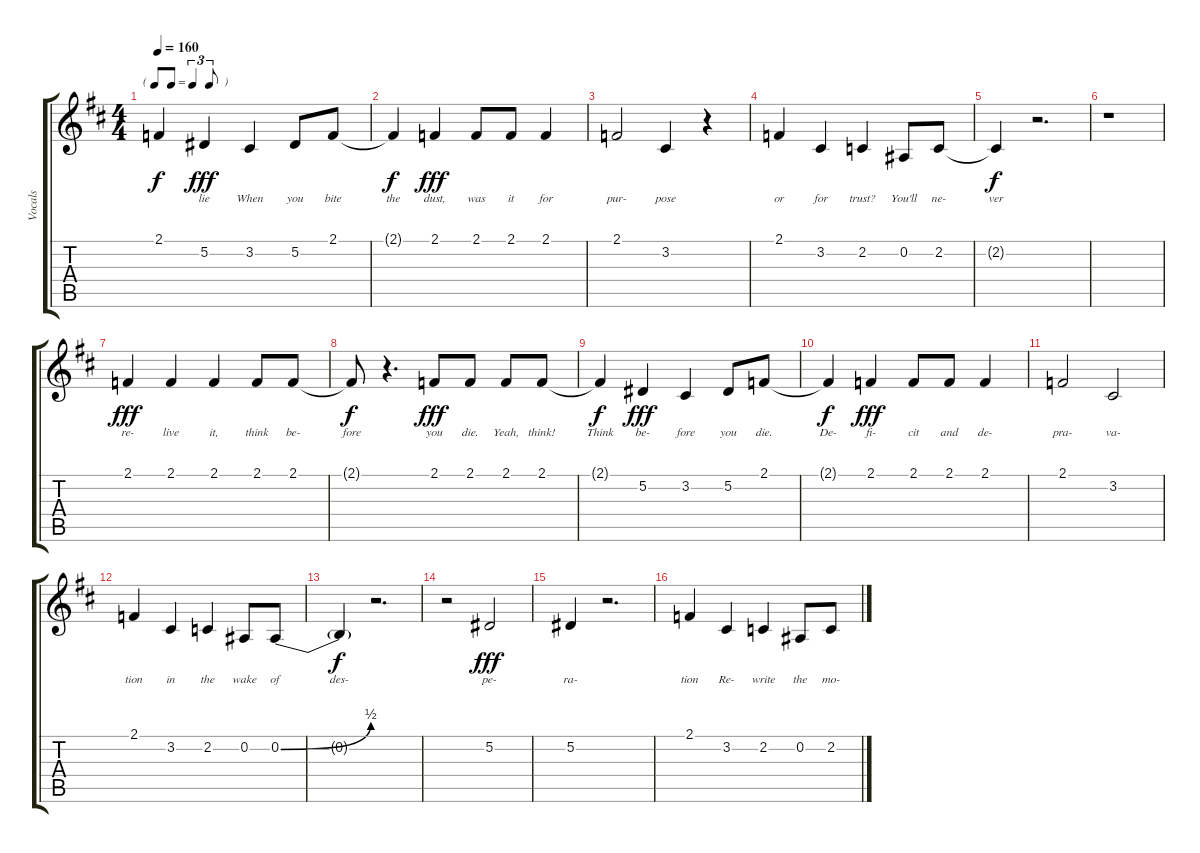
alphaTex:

\track ("Vocals" "Vocals") {instrument oboe}
\staff {score tabs}
\tuning (Eb4 Bb3 Gb3 Db3 Ab2 Eb2) {hide}
\ts (4 4)
\tf triplet8th
\tempo 160
\clef g2
\ks d
2.1{t}.4{lyrics (0 "") lyrics (1 "") lyrics (2 "") lyrics (3 "") lyrics (4 "") dy f} 5.2.4{lyrics (0 "lie") lyrics (1 "") lyrics (2 "") lyrics (3 "") lyrics (4 "") dy fff} 3.2.4{lyrics (0 "When") lyrics (1 "") lyrics (2 "") lyrics (3 "") lyrics (4 "")} 5.2.8{lyrics (0 "you") lyrics (1 "") lyrics (2 "") lyrics (3 "") lyrics (4 "")} 2.1.8{lyrics (0 "bite") lyrics (1 "") lyrics (2 "") lyrics (3 "") lyrics (4 "")} |
2.1{t}.4{lyrics (0 "the") lyrics (1 "") lyrics (2 "") lyrics (3 "") lyrics (4 "") dy f} 2.1.4{lyrics (0 "dust,") lyrics (1 "") lyrics (2 "") lyrics (3 "") lyrics (4 "") dy fff} 2.1.8{lyrics (0 "was") lyrics (1 "") lyrics (2 "") lyrics (3 "") lyrics (4 "")} 2.1.8{lyrics (0 "it") lyrics (1 "") lyrics (2 "") lyrics (3 "") lyrics (4 "")} 2.1.4{lyrics (0 "for") lyrics (1 "") lyrics (2 "") lyrics (3 "") lyrics (4 "")} |
2.1.2{lyrics (0 "pur-") lyrics (1 "") lyrics (2 "") lyrics (3 "") lyrics (4 "")} 3.2.4{lyrics (0 "pose") lyrics (1 "") lyrics (2 "") lyrics (3 "") lyrics (4 "")} r.4 |
2.1.4{lyrics (0 "or") lyrics (1 "") lyrics (2 "") lyrics (3 "") lyrics (4 "")} 3.2.4{lyrics (0 "for") lyrics (1 "") lyrics (2 "") lyrics (3 "") lyrics (4 "")} 2.2.4{lyrics (0 "trust?") lyrics (1 "") lyrics (2 "") lyrics (3 "") lyrics (4 "")} 0.2.8{lyrics (0 "You'll") lyrics (1 "") lyrics (2 "") lyrics (3 "") lyrics (4 "")} 2.2.8{lyrics (0 "ne-") lyrics (1 "") lyrics (2 "") lyrics (3 "") lyrics (4 "")} |
2.2{t}.4{lyrics (0 "ver") lyrics (1 "") lyrics (2 "") lyrics (3 "") lyrics (4 "") dy f} r.2{d} |
r.1 |
2.1.4{lyrics (0 "re-") lyrics (1 "") lyrics (2 "") lyrics (3 "") lyrics (4 "") dy fff} 2.1.4{lyrics (0 "live") lyrics (1 "") lyrics (2 "") lyrics (3 "") lyrics (4 "")} 2.1.4{lyrics (0 "it,") lyrics (1 "") lyrics (2 "") lyrics (3 "") lyrics (4 "")} 2.1.8{lyrics (0 "think") lyrics (1 "") lyrics (2 "") lyrics (3 "") lyrics (4 "")} 2.1.8{lyrics (0 "be-") lyrics (1 "") lyrics (2 "") lyrics (3 "") lyrics (4 "")} |
2.1{t}.8{lyrics (0 "fore") lyrics (1 "") lyrics (2 "") lyrics (3 "") lyrics (4 "") dy f} r.4{d} 2.1.8{lyrics (0 "you") lyrics (1 "") lyrics (2 "") lyrics (3 "") lyrics (4 "") dy fff} 2.1.8{lyrics (0 "die.") lyrics (1 "") lyrics (2 "") lyrics (3 "") lyrics (4 "")} 2.1.8{lyrics (0 "Yeah,") lyrics (1 "") lyrics (2 "") lyrics (3 "") lyrics (4 "")} 2.1.8{lyrics (0 "think!") lyrics (1 "") lyrics (2 "") lyrics (3 "") lyrics (4 "")} |
2.1{t}.4{lyrics (0 "Think") lyrics (1 "") lyrics (2 "") lyrics (3 "") lyrics (4 "") dy f} 5.2.4{lyrics (0 "be-") lyrics (1 "") lyrics (2 "") lyrics (3 "") lyrics (4 "") dy fff} 3.2.4{lyrics (0 "fore") lyrics (1 "") lyrics (2 "") lyrics (3 "") lyrics (4 "")} 5.2.8{lyrics (0 "you") lyrics (1 "") lyrics (2 "") lyrics (3 "") lyrics (4 "")} 2.1.8{lyrics (0 "die.") lyrics (1 "") lyrics (2 "") lyrics (3 "") lyrics (4 "")} |
2.1{t}.4{lyrics (0 "De-") lyrics (1 "") lyrics (2 "") lyrics (3 "") lyrics (4 "") dy f} 2.1.4{lyrics (0 "fi-") lyrics (1 "") lyrics (2 "") lyrics (3 "") lyrics (4 "") dy fff} 2.1.8{lyrics (0 "cit") lyrics (1 "") lyrics (2 "") lyrics (3 "") lyrics (4 "")} 2.1.8{lyrics (0 "and") lyrics (1 "") lyrics (2 "") lyrics (3 "") lyrics (4 "")} 2.1.4{lyrics (0 "de-") lyrics (1 "") lyrics (2 "") lyrics (3 "") lyrics (4 "")} |
2.1.2{lyrics (0 "pra-") lyrics (1 "") lyrics (2 "") lyrics (3 "") lyrics (4 "")} 3.2.2{lyrics (0 "va-") lyrics (1 "") lyrics (2 "") lyrics (3 "") lyrics (4 "")} |
2.1.4{lyrics (0 "tion") lyrics (1 "") lyrics (2 "") lyrics (3 "") lyrics (4 "")} 3.2.4{lyrics (0 "in") lyrics (1 "") lyrics (2 "") lyrics (3 "") lyrics (4 "")} 2.2.4{lyrics (0 "the") lyrics (1 "") lyrics (2 "") lyrics (3 "") lyrics (4 "")} 0.2.8{lyrics (0 "wake") lyrics (1 "") lyrics (2 "") lyrics (3 "") lyrics (4 "")} 0.2{be (bend 0 0 60 2)}.8{lyrics (0 "of") lyrics (1 "") lyrics (2 "") lyrics (3 "") lyrics (4 "")} |
0.2{t}.4{lyrics (0 "des-") lyrics (1 "") lyrics (2 "") lyrics (3 "") lyrics (4 "") dy f} r.2{d} |
r.2 5.2.2{lyrics (0 "pe-") lyrics (1 "") lyrics (2 "") lyrics (3 "") lyrics (4 "") dy fff} |
5.2.4{lyrics (0 "ra-") lyrics (1 "") lyrics (2 "") lyrics (3 "") lyrics (4 "")} r.2{d} |
2.1.4{lyrics (0 "tion") lyrics (1 "") lyrics (2 "") lyrics (3 "") lyrics (4 "")} 3.2.4{lyrics (0 "Re-") lyrics (1 "") lyrics (2 "") lyrics (3 "") lyrics (4 "")} 2.2.4{lyrics (0 "write") lyrics (1 "") lyrics (2 "") lyrics (3 "") lyrics (4 "")} 0.2.8{lyrics (0 "the") lyrics (1 "") lyrics (2 "") lyrics (3 "") lyrics (4 "")} 2.2.8{lyrics (0 "mo-") lyrics (1 "") lyrics (2 "") lyrics (3 "") lyrics (4 "")}
